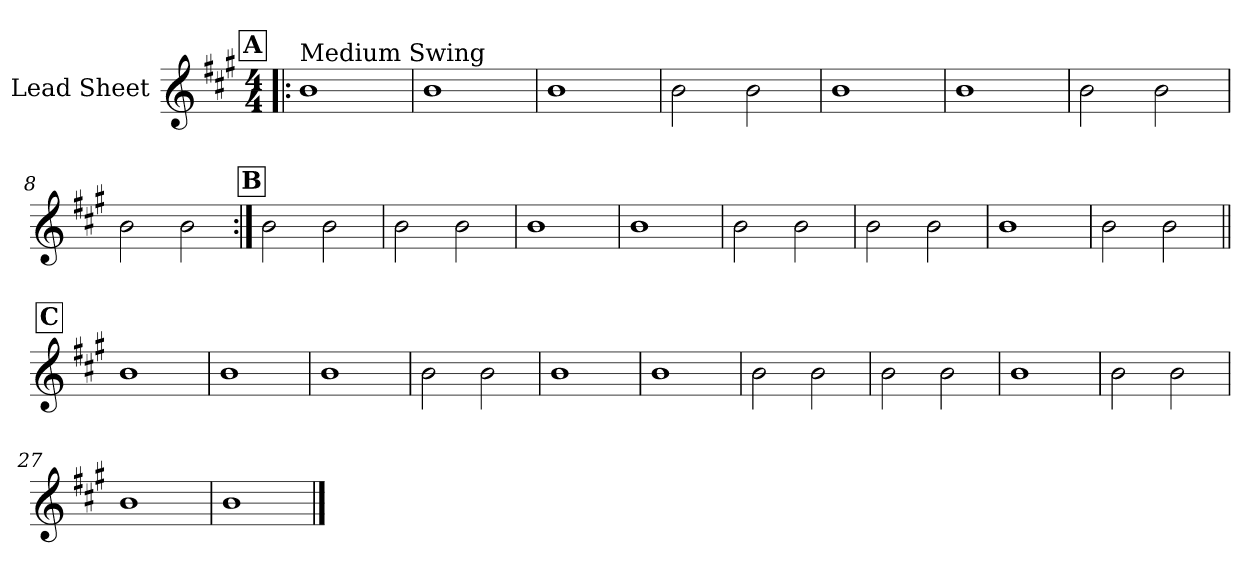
**kern
*part1
*staff1
*I"Lead Sheet
*clefG2
*k[f#c#g#]
*A:
*M4/4
!!LO:REH:place=s1:a:fs=14:t=A
=1!|:
!LO:TX:a:t=Medium Swing
1b
=2
1b
=3
1b
=4
2b\
2b\
!!LO:LB:g=z
=5
1b
=6
1b
=7
2b\
2b\
=8
2b\
2b\
!!LO:LB:g=z
!!LO:REH:place=s1:a:fs=14:t=B
=9:|!
2b\
2b\
=10
2b\
2b\
=11
1b
=12
1b
!!LO:LB:g=z
=13
2b\
2b\
=14
2b\
2b\
=15
1b
=16
2b\
2b\
!!LO:LB:g=z
!!LO:REH:place=s1:a:fs=14:t=C
=17||
1b
=18
1b
=19
1b
=20
2b\
2b\
!!LO:LB:g=z
=21
1b
=22
1b
=23
2b\
2b\
=24
2b\
2b\
!!LO:LB:g=z
=25
1b
=26
2b\
2b\
=27
1b
=28
1b
==
*-
